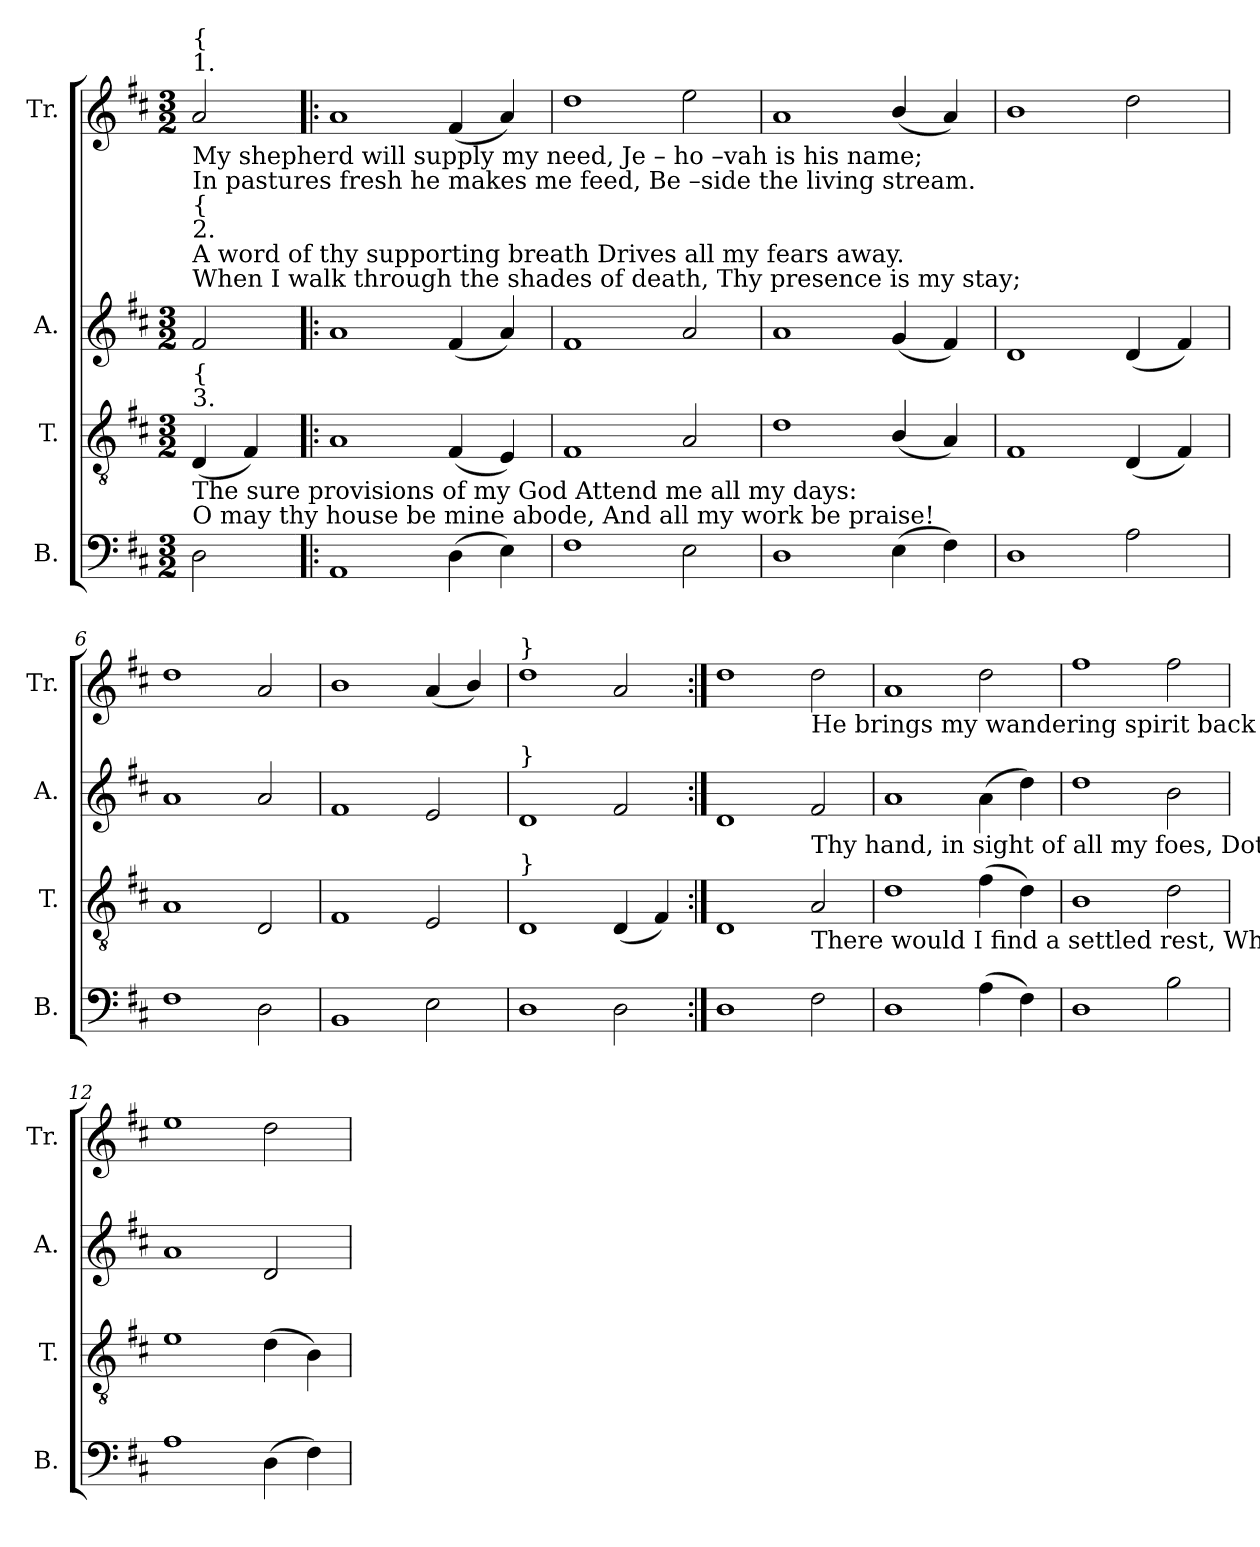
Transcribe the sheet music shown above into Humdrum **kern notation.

**kern	**kern	**kern	**kern
*part4	*part3	*part2	*part1
*staff4	*staff3	*staff2	*staff1
*I"B.	*I"T.	*I"A.	*I"Tr.
*I'B.	*I'T.	*I'A.	*I'Tr.
*clefF4	*clefGv2	*clefG2	*clefG2
*k[f#c#]	*k[f#c#]	*k[f#c#]	*k[f#c#]
*M3/2	*M3/2	*M3/2	*M3/2
*MM150	*MM150	*MM150	*MM150
=1	=1	=1	=1
!	!	!	!LO:TX:b:t=My       shepherd  will  supply my  need,  Je – ho –vah  is   his  name;
!	!	!	!LO:TX:b:t=In      pastures  fresh  he makes me feed,  Be –side the  living  stream.
!	!	!	!LO:TX:a:t=1.
!	!	!	!LO:TX:a:t={
!	!	!LO:TX:a:t=When I walk through the shades of death,  Thy presence is  my  stay;	!
!	!	!LO:TX:a:t=A        word  of  thy  supporting  breath  Drives all   my  fears   away.	!
!	!	!LO:TX:a:t=2.	!
!	!	!LO:TX:a:t={	!
!	!LO:TX:b:t=The      sure   provisions  of   my    God   Attend   me   all  my   days&colon;	!	!
!	!LO:TX:b:t=O          may  thy  house be mine  abode,  And all my work be praise!	!	!
!	!LO:TX:a:t=3.	!	!
!	!LO:TX:a:t={	!	!
2D!\	(4D!/	2f#!/	2a!/
.	4F#!/)	.	.
=2!|:	=2!|:	=2!|:	=2!|:
1AA!	1A!	1a!	1a!
(4D!\	(4F#!/	(4f#!/	(4f#!/
4E!\)	4E!/)	4a!/)	4a!/)
=3	=3	=3	=3
1F#!	1F#!	1f#!	1dd!
2E!\	2A!/	2a!/	2ee!\
=4	=4	=4	=4
1D!	1d!	1a!	1a!
(4E!\	(4B!/	(4g!/	(4b!/
4F#!\)	4A!/)	4f#!/)	4a!/)
=5	=5	=5	=5
1D!	1F#!	1d!	1b!
2A!\	(4D!/	(4d!/	2dd!\
.	4F#!/)	4f#!/)	.
=6	=6	=6	=6
1F#!	1A!	1a!	1dd!
2D!\	2D!/	2a!/	2a!/
=7	=7	=7	=7
1BB!	1F#!	1f#!	1b!
2E!\	2E!/	2e!/	(4a!/
.	.	.	4b!/)
=8	=8	=8	=8
!	!	!	!LO:TX:a:t=}
!	!	!LO:TX:a:t=}	!
!	!LO:TX:a:t=}	!	!
1D!	1D!	1d!	1dd!
2D!\	(4D!/	2f#!/	2a!/
.	4F#!/)	.	.
=9:|!	=9:|!	=9:|!	=9:|!
1D!	1D!	1d!	1dd!
!	!	!	!LO:TX:b:t=He brings my wandering spirit back  When I   forsake  his  ways; And leads me,
!	!	!LO:TX:b:t=Thy hand, in  sight  of  all  my  foes,  Doth still my  table spread,  My  cup  with	!
!	!LO:TX:b:t=There would I find  a  settled    rest,  While  others  go and come;  No  more  a	!	!
2F#!\	2A!/	2f#!/	2dd!\
=10	=10	=10	=10
1D!	1d!	1a!	1a!
(4A!\	(4f#!\	(4a!\	2dd!\
4F#!\)	4d!\)	4dd!\)	.
=11	=11	=11	=11
1D!	1B!	1dd!	1ff#!
2B!\	2d!\	2b!\	2ff#!\
=12	=12	=12	=12
1A!	1e!	1a!	1ee!
(4D!\	(4d!\	2d!/	2dd!\
4F#!\)	4B!\)	.	.
=	=	=	=
*-	*-	*-	*-
